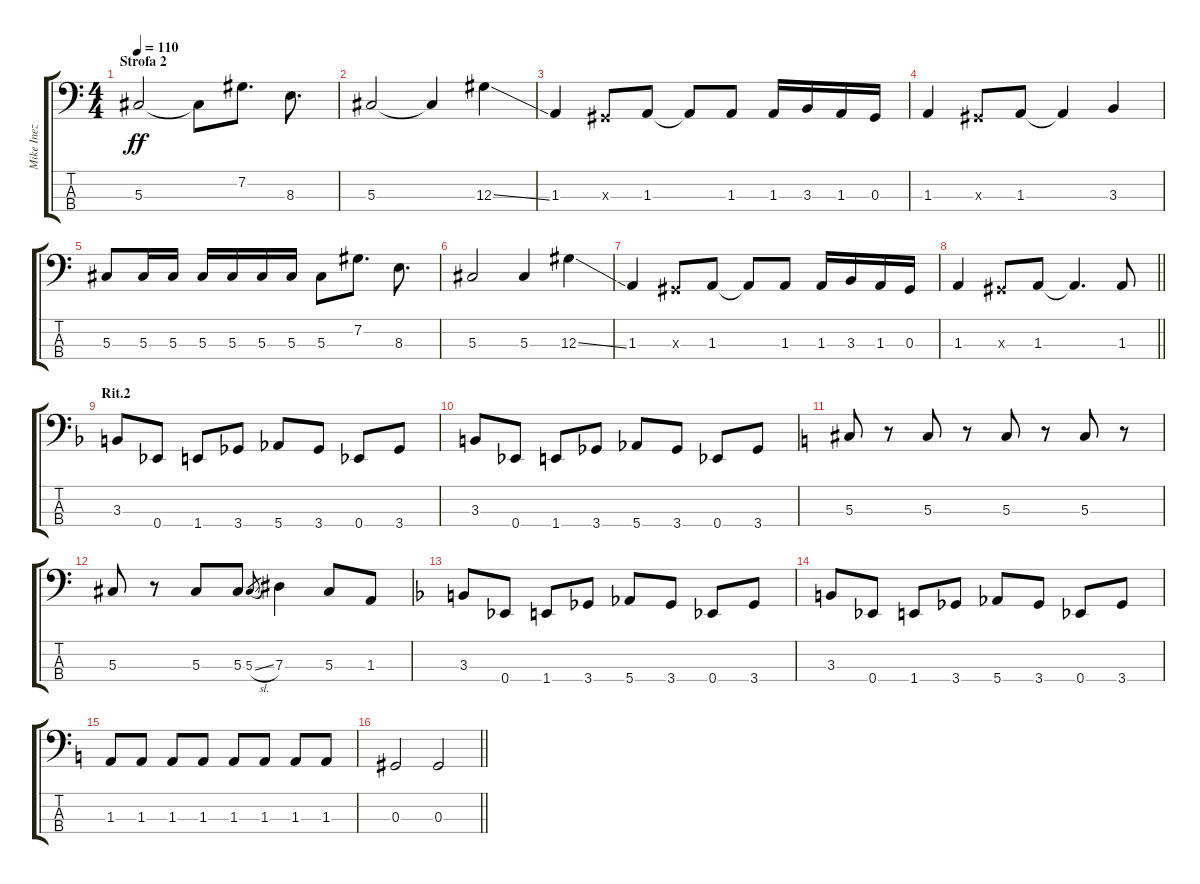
\track ("Mike Inez" "Mike Inez") {instrument electricbassfinger}
\staff {score tabs}
\tuning (Gb2 Db2 Ab1 Eb1) {hide}
\ts (4 4)
\section ("" "Strofa 2")
\tempo 110
\clef f4
\ks c
5.3.2{dy ff} 5.3{t}.8 7.2.8{d} 8.3.8{d} |
5.3.2 5.3{t}.4 12.3{ss}.4 |
1.3.4 0.3{x}.8 1.3.8 1.3{t}.8 1.3.8 1.3.16 3.3.16 1.3.16 0.3.16 |
1.3.4 0.3{x}.8 1.3.8 1.3{t}.4 3.3.4 |
5.3.8 5.3.16 5.3.16 5.3.16 5.3.16 5.3.16 5.3.16 5.3.8 7.2.8{d} 8.3.8{d} |
5.3.2 5.3.4 12.3{ss}.4 |
1.3.4 0.3{x}.8 1.3.8 1.3{t}.8 1.3.8 1.3.16 3.3.16 1.3.16 0.3.16 |
\barLineRight lightlight
1.3.4 0.3{x}.8 1.3.8 1.3{t}.4{d} 1.3.8 |
\section ("" "Rit.2")
\ks dminor
3.3.8 0.4.8 1.4.8 3.4.8 5.4.8 3.4.8 0.4.8 3.4.8 |
3.3.8 0.4.8 1.4.8 3.4.8 5.4.8 3.4.8 0.4.8 3.4.8 |
\ks c
5.3.8 r.8 5.3.8 r.8 5.3.8 r.8 5.3.8 r.8 |
5.3.8 r.8 5.3.8 5.3.8 5.3{sl}.8{gr} 7.3.4 5.3.8 1.3.8 |
\ks dminor
3.3.8 0.4.8 1.4.8 3.4.8 5.4.8 3.4.8 0.4.8 3.4.8 |
3.3.8 0.4.8 1.4.8 3.4.8 5.4.8 3.4.8 0.4.8 3.4.8 |
\ks c
1.3.8 1.3.8 1.3.8 1.3.8 1.3.8 1.3.8 1.3.8 1.3.8 |
\barLineRight lightlight
0.3.2 0.3.2
